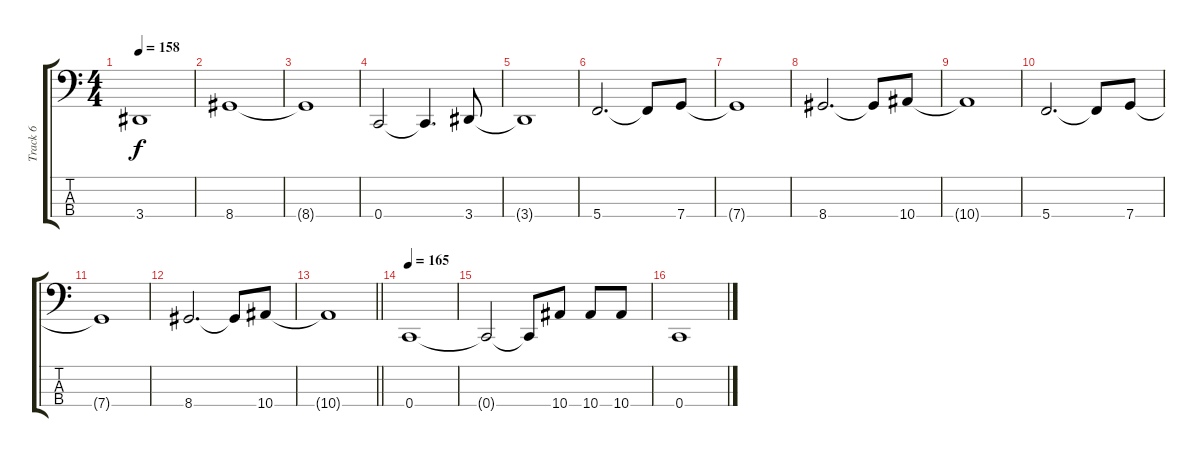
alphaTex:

\track ("Track 6" "Track 6") {instrument electricbasspick}
\staff {score tabs}
\tuning (F2 C2 G1 C1) {hide}
\ts (4 4)
\tempo 158
\clef f4
\ks c
3.4{t}.1{dy f} |
8.4.1 |
8.4{t}.1 |
0.4.2 0.4{t}.4{d} 3.4.8 |
3.4{t}.1 |
5.4.2{d} 5.4{t}.8 7.4.8 |
7.4{t}.1 |
8.4.2{d} 8.4{t}.8 10.4.8 |
10.4{t}.1 |
5.4.2{d} 5.4{t}.8 7.4.8 |
7.4{t}.1 |
8.4.2{d} 8.4{t}.8 10.4.8 |
\barLineRight lightlight
10.4{t}.1 |
\tempo 165
0.4.1 |
0.4{t}.2 0.4{t}.8 10.4.8 10.4.8 10.4.8 |
0.4.1
